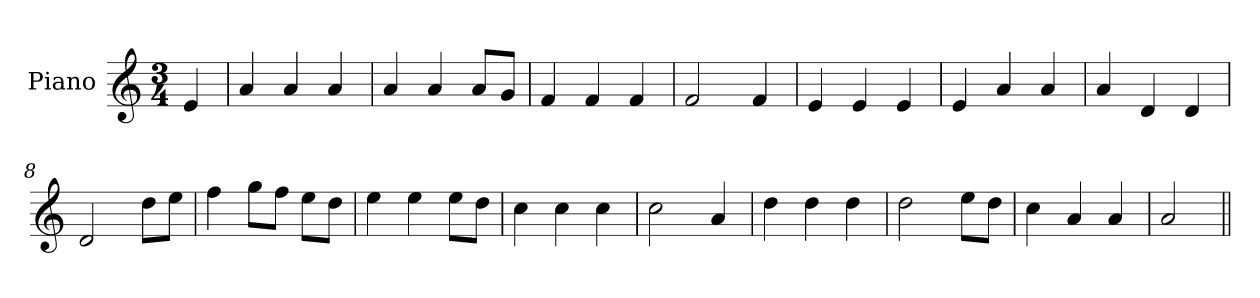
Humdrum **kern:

**kern
*part1
*staff1
*I"Piano
*I'Pno.
*clefG2
*k[]
*M3/4
=
4e/
=1
4a/
4a/
4a/
=2
4a/
4a/
8a/L
8g/J
=3
4f/
4f/
4f/
=4
2f/
4f/
=5
4e/
4e/
4e/
=6
4e/
4a/
4a/
=7
4a/
4d/
4d/
=8
2d/
8dd\L
8ee\J
=9
4ff\
8gg\L
8ff\J
8ee\L
8dd\J
=10
4ee\
4ee\
8ee\L
8dd\J
!!LO:LB:g=z
=11
4cc\
4cc\
4cc\
=12
2cc\
4a/
=13
4dd\
4dd\
4dd\
=14
2dd\
8ee\L
8dd\J
=15
4cc\
4a/
4a/
=16
2a/
=||
*-
